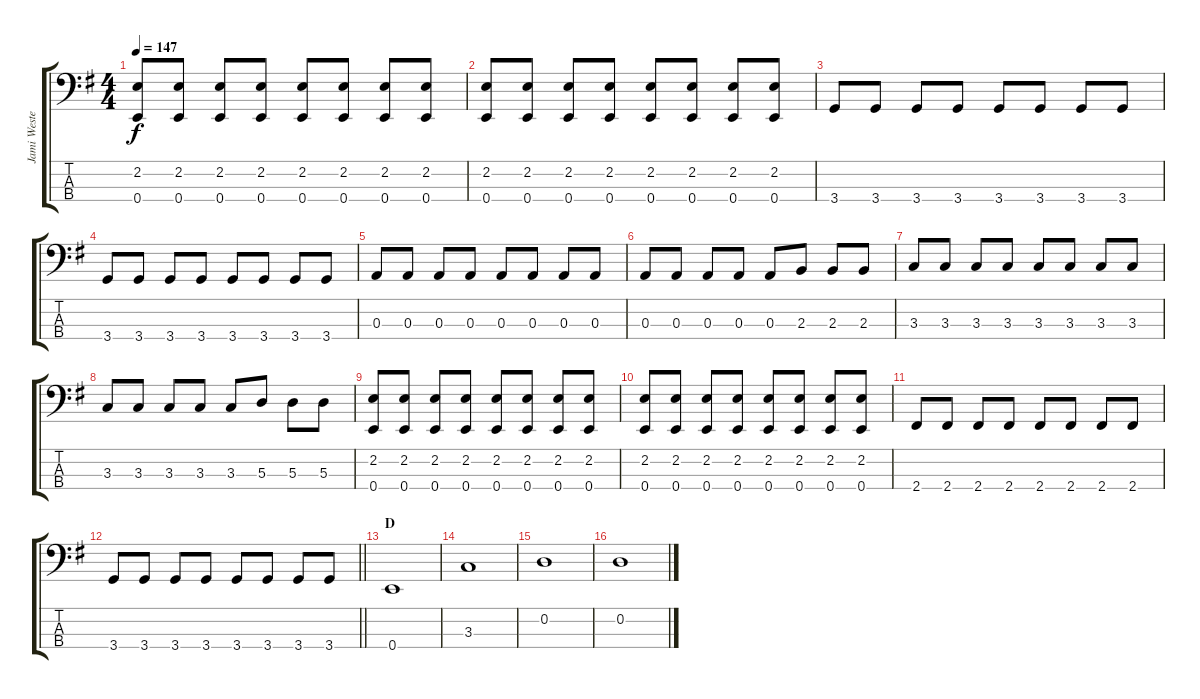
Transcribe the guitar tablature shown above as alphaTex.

\track ("Jami Westergård" "Jami Weste") {instrument slapbass1}
\staff {score tabs}
\tuning (G2 D2 A1 E1) {hide}
\ts (4 4)
\tempo 147
\clef f4
\ks eminor
(2.2 0.4).8{dy f} (2.2 0.4).8 (2.2 0.4).8 (2.2 0.4).8 (2.2 0.4).8 (2.2 0.4).8 (2.2 0.4).8 (2.2 0.4).8 |
(2.2 0.4).8 (2.2 0.4).8 (2.2 0.4).8 (2.2 0.4).8 (2.2 0.4).8 (2.2 0.4).8 (2.2 0.4).8 (2.2 0.4).8 |
3.4.8 3.4.8 3.4.8 3.4.8 3.4.8 3.4.8 3.4.8 3.4.8 |
3.4.8 3.4.8 3.4.8 3.4.8 3.4.8 3.4.8 3.4.8 3.4.8 |
0.3.8 0.3.8 0.3.8 0.3.8 0.3.8 0.3.8 0.3.8 0.3.8 |
0.3.8 0.3.8 0.3.8 0.3.8 0.3.8 2.3.8 2.3.8 2.3.8 |
3.3.8 3.3.8 3.3.8 3.3.8 3.3.8 3.3.8 3.3.8 3.3.8 |
3.3.8 3.3.8 3.3.8 3.3.8 3.3.8 5.3.8 5.3.8 5.3.8 |
(2.2 0.4).8 (2.2 0.4).8 (2.2 0.4).8 (2.2 0.4).8 (2.2 0.4).8 (2.2 0.4).8 (2.2 0.4).8 (2.2 0.4).8 |
(2.2 0.4).8 (2.2 0.4).8 (2.2 0.4).8 (2.2 0.4).8 (2.2 0.4).8 (2.2 0.4).8 (2.2 0.4).8 (2.2 0.4).8 |
2.4.8 2.4.8 2.4.8 2.4.8 2.4.8 2.4.8 2.4.8 2.4.8 |
\barLineRight lightlight
3.4.8 3.4.8 3.4.8 3.4.8 3.4.8 3.4.8 3.4.8 3.4.8 |
\section ("" "D")
0.4.1 |
3.3.1 |
0.2.1 |
0.2.1
